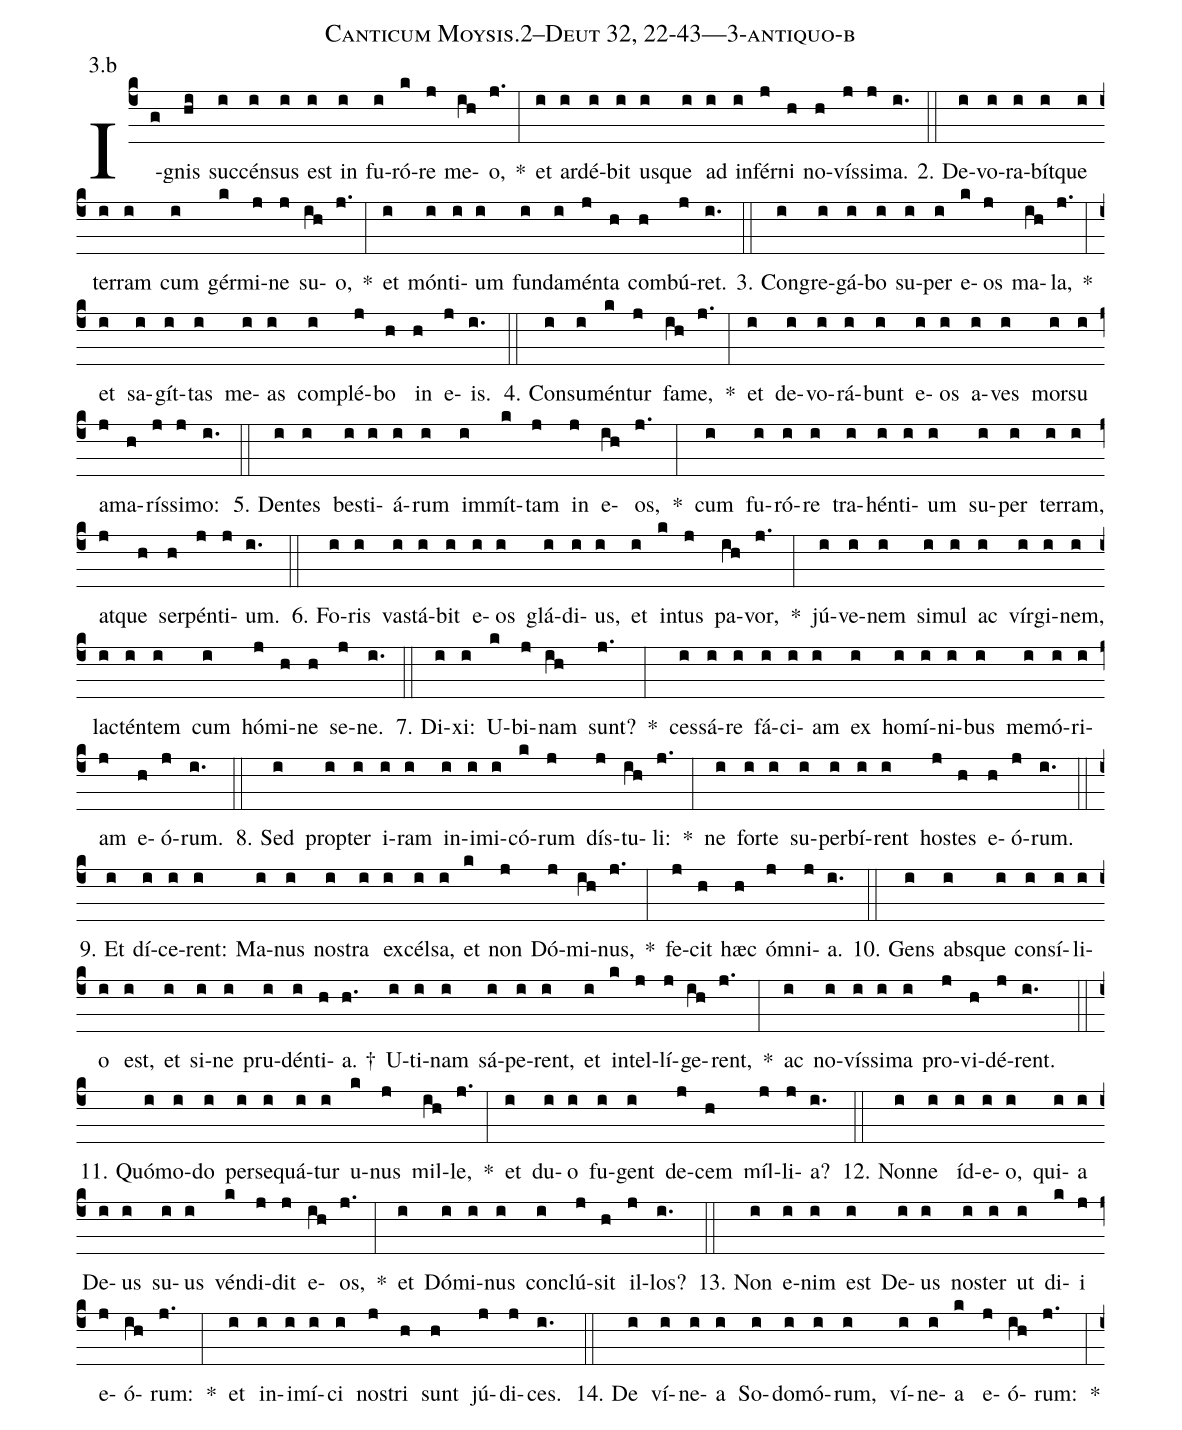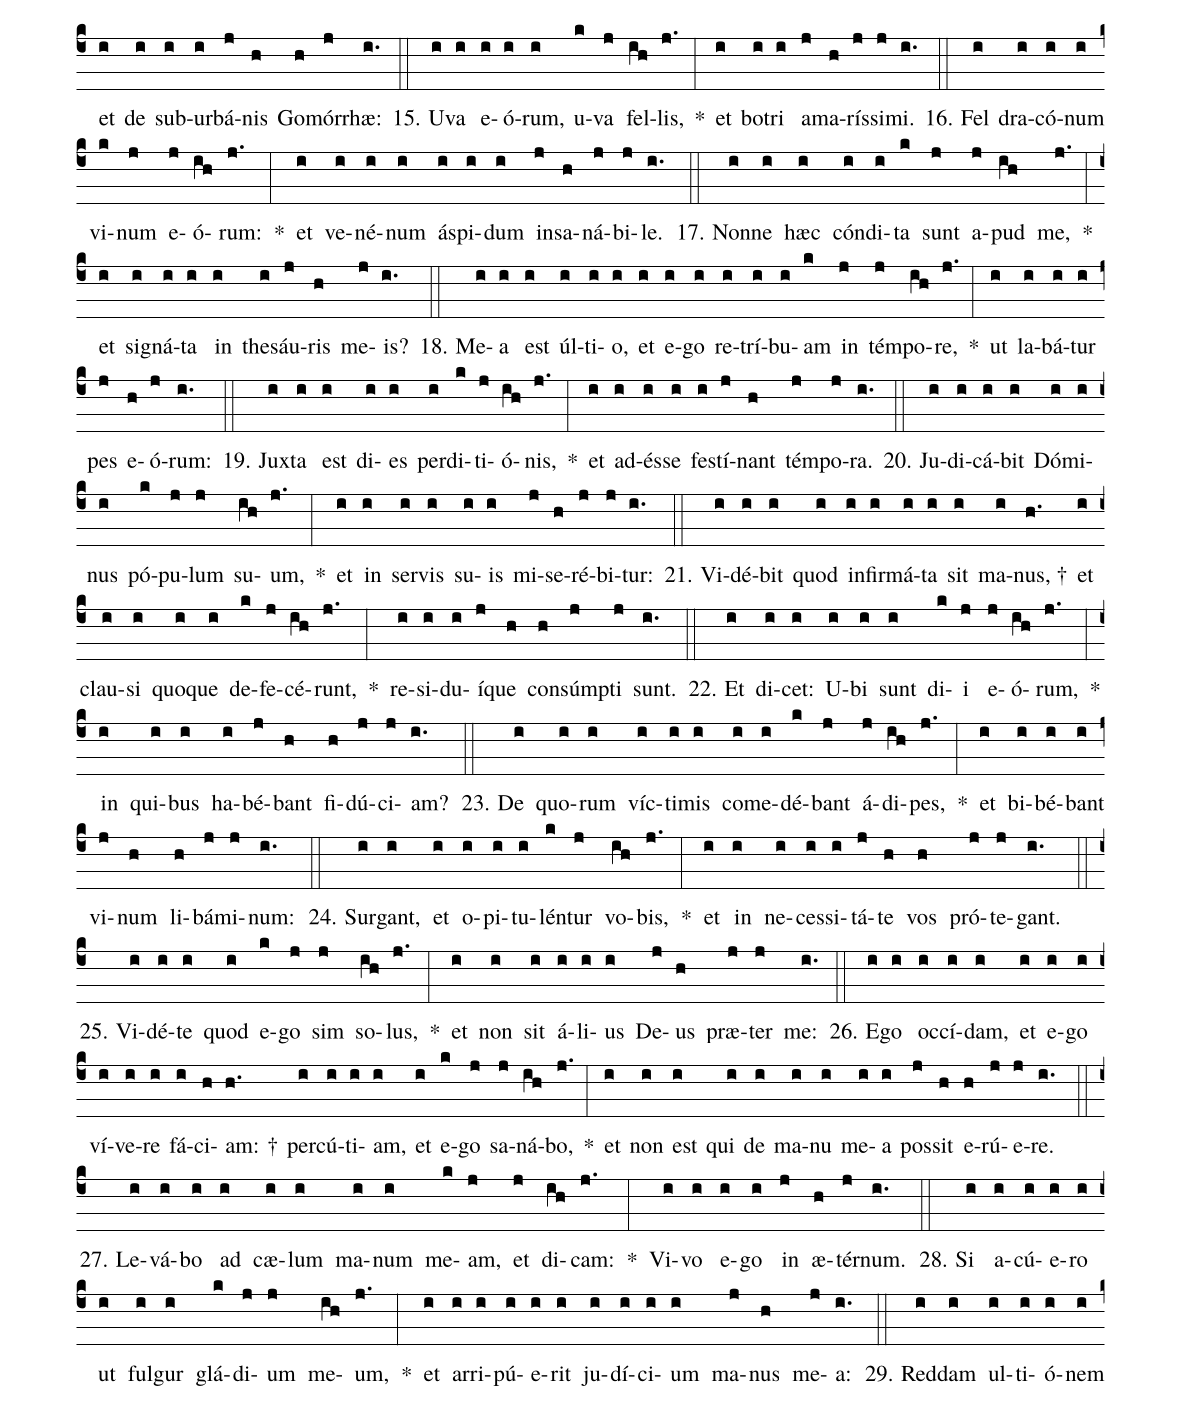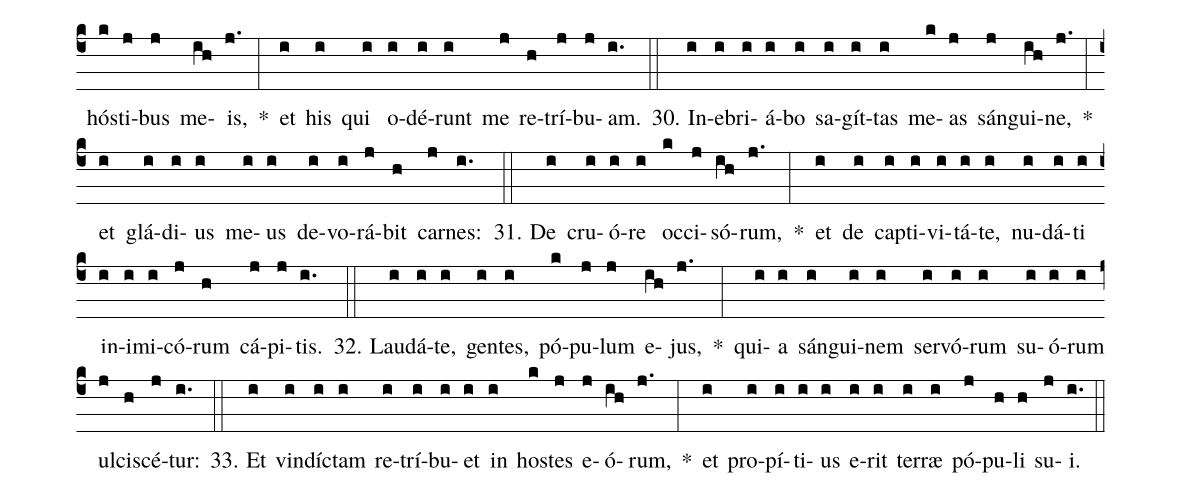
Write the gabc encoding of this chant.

name: Canticum Moysis.2--Deut 32, 22-43---3-antiquo-b;
annotation: 3.b;
%%
(c4)I(g)gnis(hi) suc(i)cén(i)sus(i) est(i) in(i) fu(i)ró(k)re(j) me(ih)o,(j.) *(:) et(i) ar(i)dé(i)bit(i) us(i)que(i) ad(i) in(i)fér(j)ni(h) no(h)vís(j)si(j)ma.(i.) (::)
2. De(i)vo(i)ra(i)bít(i)que(i) ter(i)ram(i) cum(i) gér(k)mi(j)ne(j) su(ih)o,(j.) *(:) et(i) món(i)ti(i)um(i) fun(i)da(i)mén(j)ta(h) com(h)bú(j)ret.(i.) (::)
3. Con(i)gre(i)gá(i)bo(i) su(i)per(i) e(k)os(j) ma(ih)la,(j.) *(:) et(i) sa(i)gít(i)tas(i) me(i)as(i) com(i)plé(j)bo(h) in(h) e(j)is.(i.) (::)
4. Con(i)su(i)mén(k)tur(j) fa(ih)me,(j.) *(:) et(i) de(i)vo(i)rá(i)bunt(i) e(i)os(i) a(i)ves(i) mor(i)su(i) a(j)ma(h)rís(j)si(j)mo:(i.) (::)
5. Den(i)tes(i) bes(i)ti(i)á(i)rum(i) im(i)mít(k)tam(j) in(j) e(ih)os,(j.) *(:) cum(i) fu(i)ró(i)re(i) tra(i)hén(i)ti(i)um(i) su(i)per(i) ter(i)ram,(i) at(j)que(h) ser(h)pén(j)ti(j)um.(i.) (::)
6. Fo(i)ris(i) vas(i)tá(i)bit(i) e(i)os(i) glá(i)di(i)us,(i) et(i) in(k)tus(j) pa(ih)vor,(j.) *(:) jú(i)ve(i)nem(i) si(i)mul(i) ac(i) vír(i)gi(i)nem,(i) lac(i)tén(i)tem(i) cum(i) hó(j)mi(h)ne(h) se(j)ne.(i.) (::)
7. Di(i)xi:(i) U(k)bi(j)nam(ih) sunt?(j.) *(:) ces(i)sá(i)re(i) fá(i)ci(i)am(i) ex(i) ho(i)mí(i)ni(i)bus(i) me(i)mó(i)ri(i)am(j) e(h)ó(j)rum.(i.) (::)
8. Sed(i) prop(i)ter(i) i(i)ram(i) in(i)i(i)mi(i)có(k)rum(j) dís(j)tu(ih)li:(j.) *(:) ne(i) for(i)te(i) su(i)per(i)bí(i)rent(i) hos(j)tes(h) e(h)ó(j)rum.(i.) (::)
9. Et(i) dí(i)ce(i)rent:(i) Ma(i)nus(i) nos(i)tra(i) ex(i)cél(i)sa,(i) et(k) non(j) Dó(j)mi(ih)nus,(j.) *(:) fe(j)cit(h) hæc(h) óm(j)ni(j)a.(i.) (::)
10. Gens(i) abs(i)que(i) con(i)sí(i)li(i)o(i) est,(i) et(i) si(i)ne(i) pru(i)dén(i)ti(h)a. †(h.) U(i)ti(i)nam(i) sá(i)pe(i)rent,(i) et(i) in(k)tel(j)lí(j)ge(ih)rent,(j.) *(:) ac(i) no(i)vís(i)si(i)ma(i) pro(j)vi(h)dé(j)rent.(i.) (::)
11. Quó(i)mo(i)do(i) per(i)se(i)quá(i)tur(i) u(k)nus(j) mil(ih)le,(j.) *(:) et(i) du(i)o(i) fu(i)gent(i) de(j)cem(h) míl(j)li(j)a?(i.) (::)
12. Non(i)ne(i) íd(i)e(i)o,(i) qui(i)a(i) De(i)us(i) su(i)us(i) vén(k)di(j)dit(j) e(ih)os,(j.) *(:) et(i) Dó(i)mi(i)nus(i) con(i)clú(j)sit(h) il(j)los?(i.) (::)
13. Non(i) e(i)nim(i) est(i) De(i)us(i) nos(i)ter(i) ut(i) di(k)i(j) e(j)ó(ih)rum:(j.) *(:) et(i) in(i)i(i)mí(i)ci(i) nos(j)tri(h) sunt(h) jú(j)di(j)ces.(i.) (::)
14. De(i) ví(i)ne(i)a(i) So(i)do(i)mó(i)rum,(i) ví(i)ne(i)a(k) e(j)ó(ih)rum:(j.) *(:) et(i) de(i) sub(i)ur(i)bá(j)nis(h) Go(h)mór(j)rhæ:(i.) (::)
15. U(i)va(i) e(i)ó(i)rum,(i) u(k)va(j) fel(ih)lis,(j.) *(:) et(i) bo(i)tri(i) a(j)ma(h)rís(j)si(j)mi.(i.) (::)
16. Fel(i) dra(i)có(i)num(i) vi(k)num(j) e(j)ó(ih)rum:(j.) *(:) et(i) ve(i)né(i)num(i) ás(i)pi(i)dum(i) in(j)sa(h)ná(j)bi(j)le.(i.) (::)
17. Non(i)ne(i) hæc(i) cón(i)di(i)ta(k) sunt(j) a(j)pud(ih) me,(j.) *(:) et(i) si(i)gná(i)ta(i) in(i) the(i)sáu(j)ris(h) me(j)is?(i.) (::)
18. Me(i)a(i) est(i) úl(i)ti(i)o,(i) et(i) e(i)go(i) re(i)trí(i)bu(i)am(k) in(j) tém(j)po(ih)re,(j.) *(:) ut(i) la(i)bá(i)tur(i) pes(j) e(h)ó(j)rum:(i.) (::)
19. Jux(i)ta(i) est(i) di(i)es(i) per(i)di(k)ti(j)ó(ih)nis,(j.) *(:) et(i) ad(i)és(i)se(i) fes(i)tí(j)nant(h) tém(j)po(j)ra.(i.) (::)
20. Ju(i)di(i)cá(i)bit(i) Dó(i)mi(i)nus(i) pó(k)pu(j)lum(j) su(ih)um,(j.) *(:) et(i) in(i) ser(i)vis(i) su(i)is(i) mi(j)se(h)ré(j)bi(j)tur:(i.) (::)
21. Vi(i)dé(i)bit(i) quod(i) in(i)fir(i)má(i)ta(i) sit(i) ma(i)nus, †(h.) et(i) clau(i)si(i) quo(i)que(i) de(k)fe(j)cé(ih)runt,(j.) *(:) re(i)si(i)du(i)í(j)que(h) con(h)súmp(j)ti(j) sunt.(i.) (::)
22. Et(i) di(i)cet:(i) U(i)bi(i) sunt(i) di(k)i(j) e(j)ó(ih)rum,(j.) *(:) in(i) qui(i)bus(i) ha(i)bé(j)bant(h) fi(h)dú(j)ci(j)am?(i.) (::)
23. De(i) quo(i)rum(i) víc(i)ti(i)mis(i) com(i)e(i)dé(k)bant(j) á(j)di(ih)pes,(j.) *(:) et(i) bi(i)bé(i)bant(i) vi(j)num(h) li(h)bá(j)mi(j)num:(i.) (::)
24. Sur(i)gant,(i) et(i) o(i)pi(i)tu(i)lén(k)tur(j) vo(ih)bis,(j.) *(:) et(i) in(i) ne(i)ces(i)si(i)tá(j)te(h) vos(h) pró(j)te(j)gant.(i.) (::)
25. Vi(i)dé(i)te(i) quod(i) e(k)go(j) sim(j) so(ih)lus,(j.) *(:) et(i) non(i) sit(i) á(i)li(i)us(i) De(j)us(h) præ(j)ter(j) me:(i.) (::)
26. E(i)go(i) oc(i)cí(i)dam,(i) et(i) e(i)go(i) ví(i)ve(i)re(i) fá(i)ci(h)am: †(h.) per(i)cú(i)ti(i)am,(i) et(i) e(k)go(j) sa(j)ná(ih)bo,(j.) *(:) et(i) non(i) est(i) qui(i) de(i) ma(i)nu(i) me(i)a(i) pos(j)sit(h) e(h)rú(j)e(j)re.(i.) (::)
27. Le(i)vá(i)bo(i) ad(i) cæ(i)lum(i) ma(i)num(i) me(k)am,(j) et(j) di(ih)cam:(j.) *(:) Vi(i)vo(i) e(i)go(i) in(j) æ(h)tér(j)num.(i.) (::)
28. Si(i) a(i)cú(i)e(i)ro(i) ut(i) ful(i)gur(i) glá(k)di(j)um(j) me(ih)um,(j.) *(:) et(i) ar(i)ri(i)pú(i)e(i)rit(i) ju(i)dí(i)ci(i)um(i) ma(j)nus(h) me(j)a:(i.) (::)
29. Red(i)dam(i) ul(i)ti(i)ó(i)nem(i) hós(k)ti(j)bus(j) me(ih)is,(j.) *(:) et(i) his(i) qui(i) o(i)dé(i)runt(i) me(j) re(h)trí(j)bu(j)am.(i.) (::)
30. In(i)e(i)bri(i)á(i)bo(i) sa(i)gít(i)tas(i) me(k)as(j) sán(j)gui(ih)ne,(j.) *(:) et(i) glá(i)di(i)us(i) me(i)us(i) de(i)vo(i)rá(j)bit(h) car(j)nes:(i.) (::)
31. De(i) cru(i)ó(i)re(i) oc(k)ci(j)só(ih)rum,(j.) *(:) et(i) de(i) cap(i)ti(i)vi(i)tá(i)te,(i) nu(i)dá(i)ti(i) in(i)i(i)mi(i)có(j)rum(h) cá(j)pi(j)tis.(i.) (::)
32. Lau(i)dá(i)te,(i) gen(i)tes,(i) pó(k)pu(j)lum(j) e(ih)jus,(j.) *(:) qui(i)a(i) sán(i)gui(i)nem(i) ser(i)vó(i)rum(i) su(i)ó(i)rum(i) ul(j)ci(h)scé(j)tur:(i.) (::)
33. Et(i) vin(i)díc(i)tam(i) re(i)trí(i)bu(i)et(i) in(i) hos(k)tes(j) e(j)ó(ih)rum,(j.) *(:) et(i) pro(i)pí(i)ti(i)us(i) e(i)rit(i) ter(i)ræ(i) pó(j)pu(h)li(h) su(j)i.(i.) (::)
